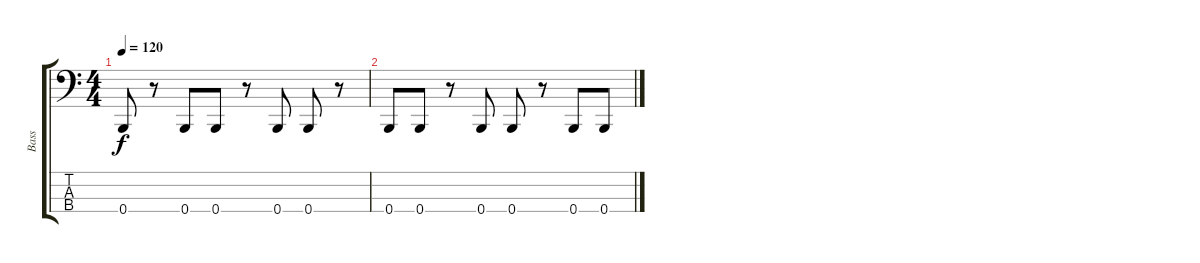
\track ("Bass" "Bass") {instrument electricbassfinger}
\staff {score tabs}
\tuning (Gb2 B1 Gb1 B0) {hide}
\ts (4 4)
\tempo 120
\clef f4
\ks c
0.4.8{dy f} r.8 0.4.8 0.4.8 r.8 0.4.8 0.4.8 r.8 |
0.4.8 0.4.8 r.8 0.4.8 0.4.8 r.8 0.4.8 0.4.8
